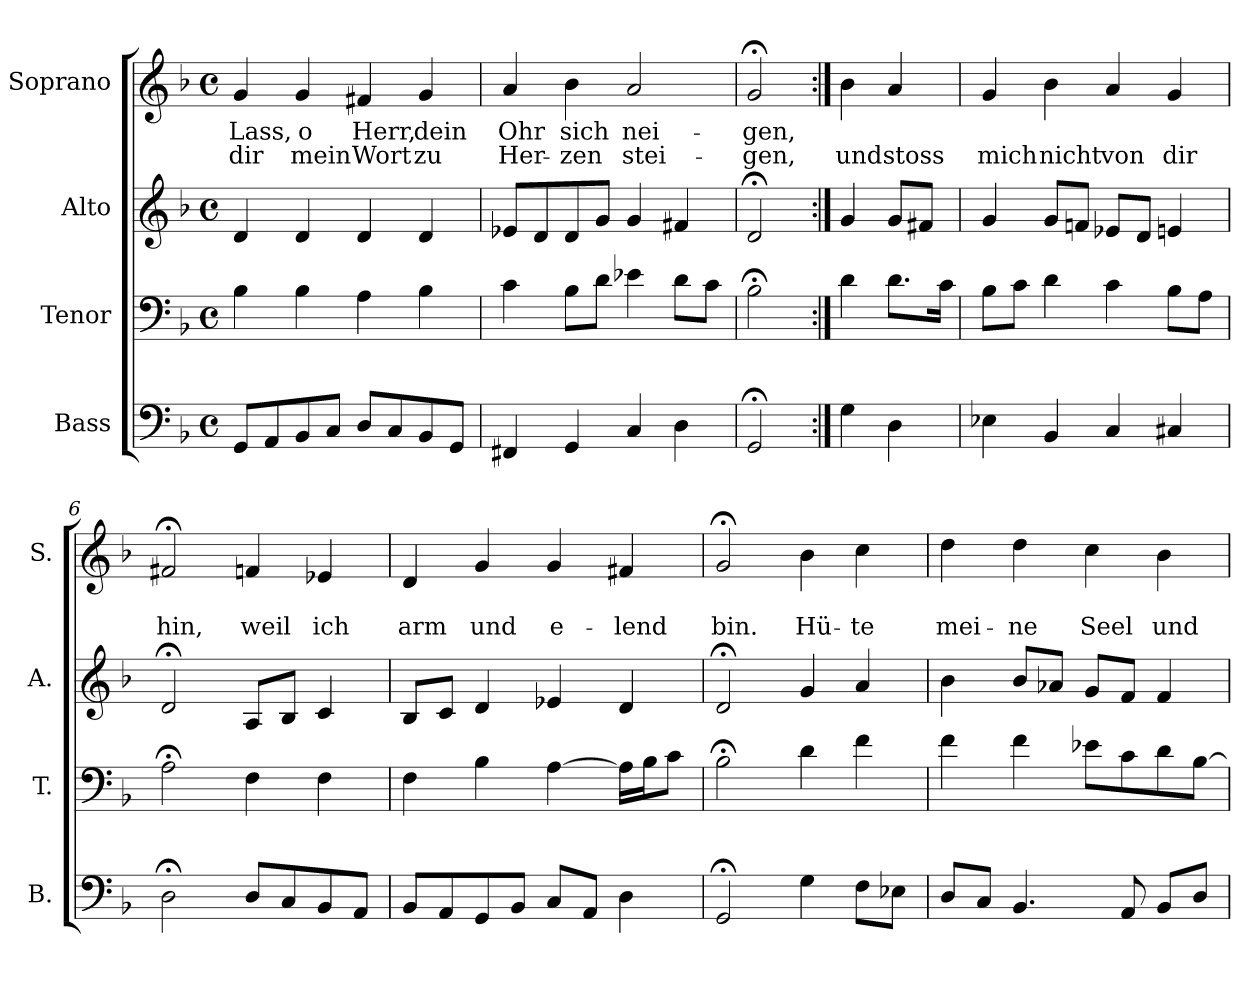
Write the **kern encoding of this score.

**kern	**kern	**kern	**kern	**text	**text
*part4	*part3	*part2	*part1	*part1	*part1
*staff4	*staff3	*staff2	*staff1	*staff1	*staff1
*I"Bass	*I"Tenor	*I"Alto	*I"Soprano	*	*
*I'B.	*I'T.	*I'A.	*I'S.	*	*
*clefF4	*clefF4	*clefG2	*clefG2	*	*
*k[b-]	*k[b-]	*k[b-]	*k[b-]	*	*
*F:	*F:	*F:	*d:	*	*
*M4/4	*M4/4	*M4/4	*M4/4	*	*
*met(c)	*met(c)	*met(c)	*met(c)	*	*
=1	=1	=1	=1	=1	=1
!	!	!	!	!LO:LY:b	!LO:LY:b
8GG/L	4B-\	4d/	4g/	Lass,	dir
8AA/	.	.	.	.	.
!	!	!	!	!LO:LY:b	!LO:LY:b
8BB-/	4B-\	4d/	4g/	o	mein
8C/J	.	.	.	.	.
!	!	!	!	!LO:LY:b	!LO:LY:b
8D/L	4A\	4d/	4f#X/	Herr,	Wort
8C/	.	.	.	.	.
!	!	!	!	!LO:LY:b	!LO:LY:b
8BB-/	4B-\	4d/	4g/	dein	zu
8GG/J	.	.	.	.	.
=2	=2	=2	=2	=2	=2
!	!	!	!	!LO:LY:b	!LO:LY:b
4FF#X/	4c\	8e-X/L	4a/	Ohr	Her-
.	.	8d/	.	.	.
!	!	!	!	!LO:LY:b	!LO:LY:b
4GG/	8B-\L	8d/	4b-\	sich	-zen
.	8d\J	8g/J	.	.	.
!	!	!	!	!LO:LY:b	!LO:LY:b
4C/	4e-X\	4g/	2a/	nei-	stei-
4D\	8d\L	4f#X/	.	.	.
.	8c\J	.	.	.	.
=3	=3	=3	=3	=3	=3
!	!	!	!	!LO:LY:b	!LO:LY:b
2GG;</	2B-;<\	2d;</	2g;</	-gen,	-gen,
=4:|!	=4:|!	=4:|!	=4:|!	=4:|!	=4:|!
!	!	!	!	!	!LO:LY:b
4G\	4d\	4g/	4b-\	.	und
!	!	!	!	!	!LO:LY:b
4D\	8.d\L	8g/L	4a/	.	stoss
.	.	8f#X/J	.	.	.
.	16c\Jk	.	.	.	.
=5	=5	=5	=5	=5	=5
!	!	!	!	!	!LO:LY:b
4E-X\	8B-\L	4g/	4g/	.	mich
.	8c\J	.	.	.	.
!	!	!	!	!	!LO:LY:b
4BB-/	4d\	8g/L	4b-\	.	nicht
.	.	8fn/J	.	.	.
!	!	!	!	!	!LO:LY:b
4C/	4c\	8e-X/L	4a/	.	von
.	.	8d/J	.	.	.
!	!	!	!	!	!LO:LY:b
4C#X/	8B-\L	4en/	4g/	.	dir
.	8A\J	.	.	.	.
!!LO:LB:g=z
=6	=6	=6	=6	=6	=6
!	!	!	!	!	!LO:LY:b
2D;<\	2A;<\	2d;</	2f#X;</	.	hin,
!	!	!	!	!	!LO:LY:b
8D/L	4F\	8A/L	4fn/	.	weil
8C/	.	8B-/J	.	.	.
!	!	!	!	!	!LO:LY:b
8BB-/	4F\	4c/	4e-X/	.	ich
8AA/J	.	.	.	.	.
!!LO:LB:g=z
=7	=7	=7	=7	=7	=7
!	!	!	!	!	!LO:LY:b
8BB-/L	4F\	8B-/L	4d/	.	arm
8AA/	.	8c/J	.	.	.
!	!	!	!	!	!LO:LY:b
8GG/	4B-\	4d/	4g/	.	und
8BB-/J	.	.	.	.	.
!	!	!	!	!	!LO:LY:b
8C/L	[4A\	4e-X/	4g/	.	e-
8AA/J	.	.	.	.	.
!	!	!	!	!	!LO:LY:b
4D\	16A\LL]	4d/	4f#X/	.	-lend
.	16B-\J	.	.	.	.
.	8c\J	.	.	.	.
=8	=8	=8	=8	=8	=8
!	!	!	!	!	!LO:LY:b
2GG;</	2B-;<\	2d;</	2g;</	.	bin.
!	!	!	!	!	!LO:LY:b
4G\	4d\	4g/	4b-\	.	Hü-
!	!	!	!	!	!LO:LY:b
8F\L	4f\	4a/	4cc\	.	-te
8E-X\J	.	.	.	.	.
=9	=9	=9	=9	=9	=9
!	!	!	!	!	!LO:LY:b
8D/L	4f\	4b-\	4dd\	.	mei-
8C/J	.	.	.	.	.
!	!	!	!	!	!LO:LY:b
4.BB-/	4f\	8b-/L	4dd\	.	-ne
.	.	8a-X/J	.	.	.
!	!	!	!	!	!LO:LY:b
.	8e-X\L	8g/L	4cc\	.	Seel
8AA/	8c\	8f/J	.	.	.
!	!	!	!	!	!LO:LY:b
8BB-/L	8d\	4f/	4b-\	.	und
8D/J	[8B-\J	.	.	.	.
=	=	=	=	=	=
*-	*-	*-	*-	*-	*-
